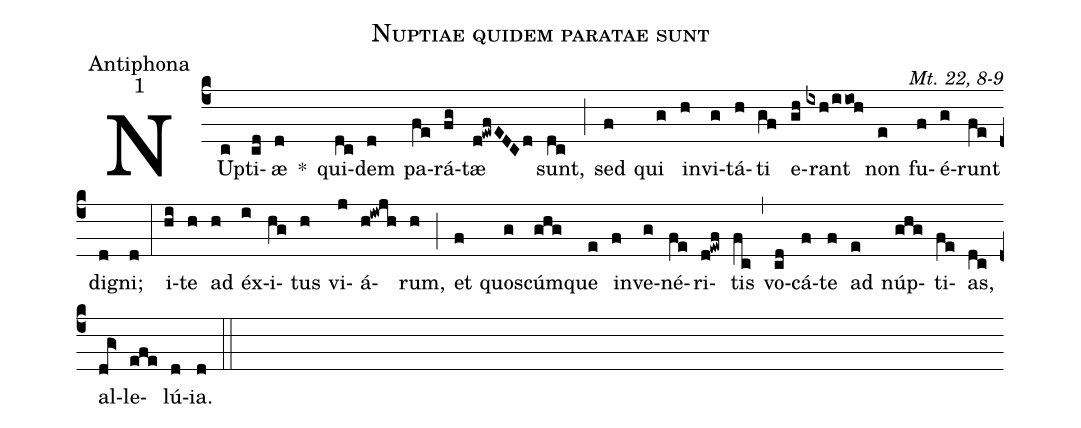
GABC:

name:Nuptiae quidem paratae sunt;
office-part:Antiphona;
mode:1;
commentary:Mt. 22, 8-9;
%%
(c4)
NUp(c)ti(cd)æ(d) *()
qui(dc)dem(d) pa(fe)rá(fg)tæ(d!ewfEDCd) sunt,(dc) (;)
sed(f) qui(g) in(h)vi(g)tá(h)ti(gf) e(gh)rant(ixh/iioh) non(e) fu(f)é(g)runt(fe) di(d)gni;(d) (:)
i(hi)te(h) ad(h) éx(i)i(hg)tus(h) vi(j)á(h!iwjh)rum,(h) (;)
et(f) quos(g)cúm(ghg)que(e) in(f)ve(g)né(fe)ri(d!ewf)tis(fc) (,)
vo(cd)cá(f)te(f) ad(e) núp(ghg)ti(fe)as,(dc) al(dg>)le(efe)lú(d)ia.(d) (::)
